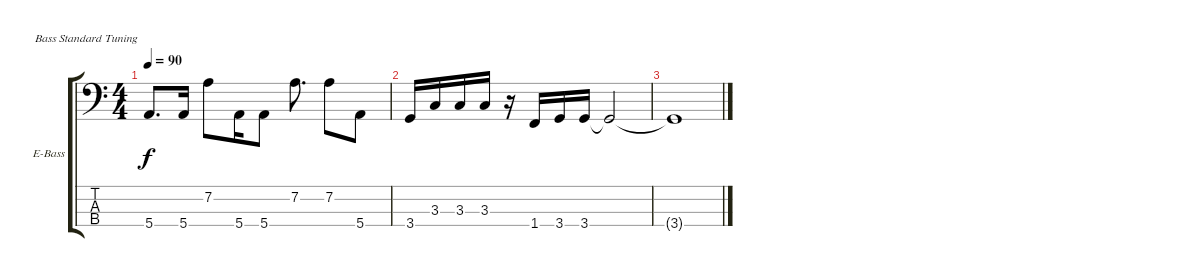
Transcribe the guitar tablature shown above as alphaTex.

\defaultSystemsLayout 4
\bracketExtendMode groupsimilarinstruments
\firstSystemTrackNameOrientation horizontal
\otherSystemsTrackNameOrientation horizontal
\track ("Bass" "E-Bass") {instrument electricbassfinger}
\staff {score tabs}
\tuning (G2 D2 A1 E1)
\ts (4 4)
\tempo 90
\clef f4
\ks c
5.4.8{d dy f} 5.4.16 7.2.8 5.4.16 5.4.8 7.2.8{d} 7.2.8 5.4.8 |
3.4.16 3.3.16 3.3.16 3.3.16 r.16 1.4.16 3.4.16 3.4.16 3.4{t}.2 |
3.4{t}.1
